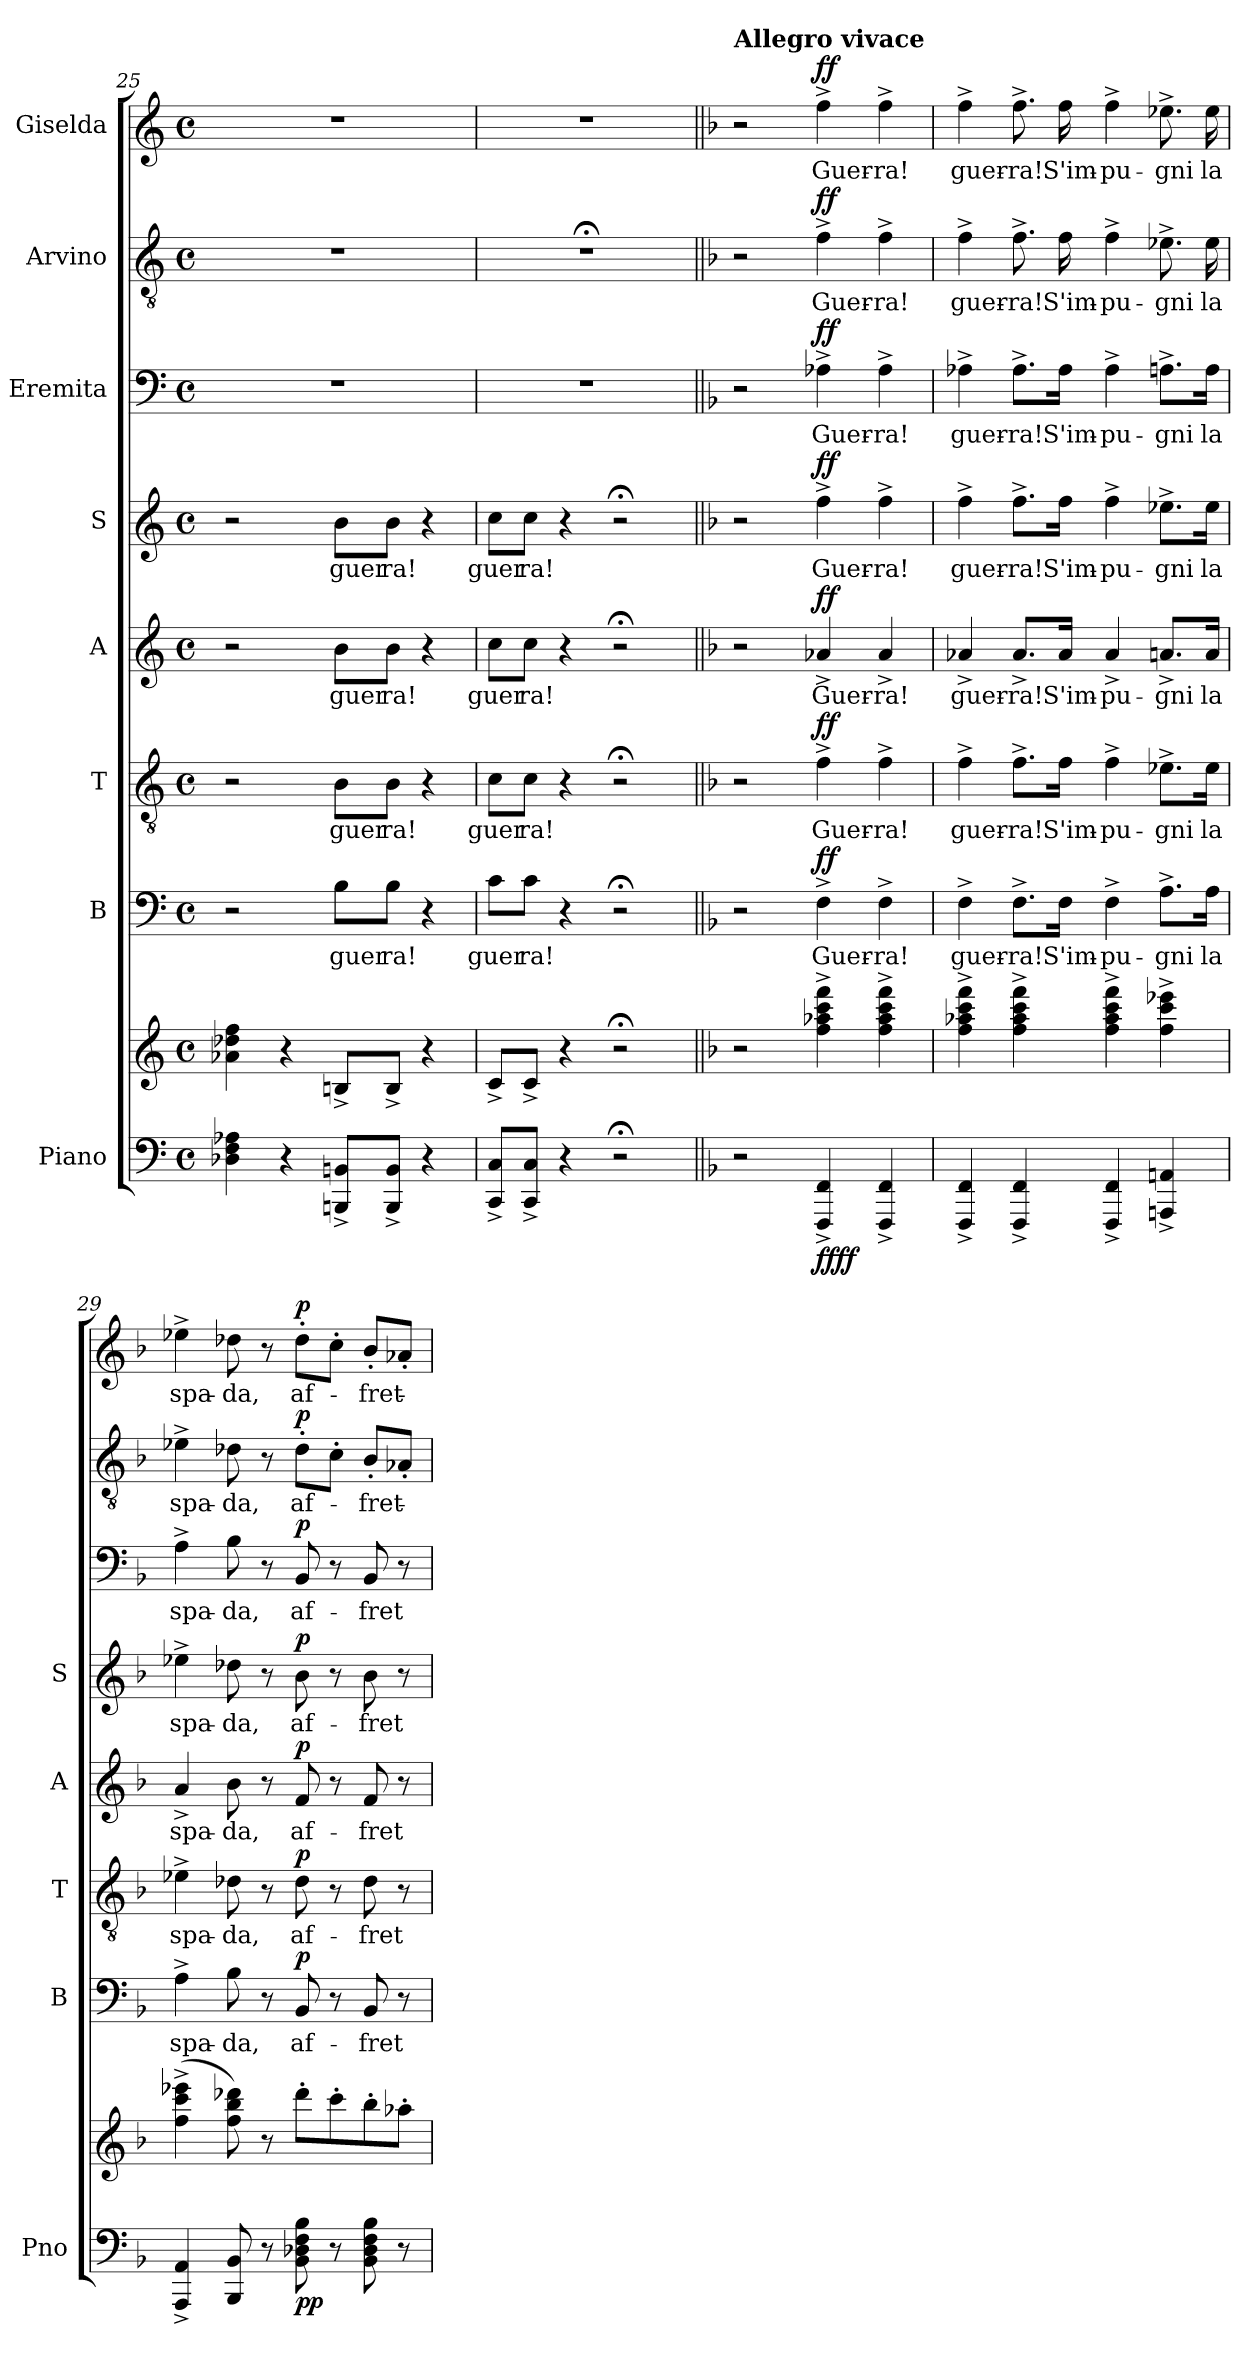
**kern	**kern	**dynam	**kern	**text	**dynam	**kern	**text	**dynam	**kern	**text	**dynam	**kern	**text	**dynam	**kern	**text	**dynam	**kern	**text	**dynam	**kern	**text	**dynam
*part8	*part8	*part8	*part7	*part7	*part7	*part6	*part6	*part6	*part5	*part5	*part5	*part4	*part4	*part4	*part3	*part3	*part3	*part2	*part2	*part2	*part1	*part1	*part1
*staff9	*staff8	*staff8/9	*staff7	*staff7	*staff7	*staff6	*staff6	*staff6	*staff5	*staff5	*staff5	*staff4	*staff4	*staff4	*staff3	*staff3	*staff3	*staff2	*staff2	*staff2	*staff1	*staff1	*staff1
*I"Piano	*	*	*I"B	*	*	*I"T	*	*	*I"A	*	*	*I"S	*	*	*I"Eremita	*	*	*I"Arvino	*	*	*I"Giselda	*	*
*I'Pno	*	*	*I'B	*	*	*I'T	*	*	*I'A	*	*	*I'S	*	*	*	*	*	*	*	*	*	*	*
*clefF4	*clefG2	*	*clefF4	*	*	*clefGv2	*	*	*clefG2	*	*	*clefG2	*	*	*clefF4	*	*	*clefGv2	*	*	*clefG2	*	*
*k[]	*k[]	*	*k[]	*	*	*k[]	*	*	*k[]	*	*	*k[]	*	*	*k[]	*	*	*k[]	*	*	*k[]	*	*
*M4/4	*M4/4	*	*M4/4	*	*	*M4/4	*	*	*M4/4	*	*	*M4/4	*	*	*M4/4	*	*	*M4/4	*	*	*M4/4	*	*
*met(c)	*met(c)	*	*met(c)	*	*	*met(c)	*	*	*met(c)	*	*	*met(c)	*	*	*met(c)	*	*	*met(c)	*	*	*met(c)	*	*
=25	=25	=25	=25	=25	=25	=25	=25	=25	=25	=25	=25	=25	=25	=25	=25	=25	=25	=25	=25	=25	=25	=25	=25
4D-X\ 4F\ 4A-X\	4a-X\ 4dd-X\ 4ff\	.	2r	.	.	2r	.	.	2r	.	.	2r	.	.	1r	.	.	1r	.	.	1r	.	.
4r	4r	.	.	.	.	.	.	.	.	.	.	.	.	.	.	.	.	.	.	.	.	.	.
8BBBn/^ 8BBn/^L	8Bn^/L	.	8B\L	guer	.	8B\L	guer	.	8b\L	guer	.	8b\L	guer	.	.	.	.	.	.	.	.	.	.
8BBB/^ 8BB/^J	8B^/J	.	8B\J	ra!	.	8B\J	ra!	.	8b\J	ra!	.	8b\J	ra!	.	.	.	.	.	.	.	.	.	.
4r	4r	.	4r	.	.	4r	.	.	4r	.	.	4r	.	.	.	.	.	.	.	.	.	.	.
=26	=26	=26	=26	=26	=26	=26	=26	=26	=26	=26	=26	=26	=26	=26	=26	=26	=26	=26	=26	=26	=26	=26	=26
8CC/^ 8C/^L	8c^/L	.	8c\L	guer	.	8c\L	guer	.	8cc\L	guer	.	8cc\L	guer	.	1r	.	.	1r;<	.	.	1r	.	.
8CC/^ 8C/^J	8c^/J	.	8c\J	ra!	.	8c\J	ra!	.	8cc\J	ra!	.	8cc\J	ra!	.	.	.	.	.	.	.	.	.	.
4r	4r	.	4r	.	.	4r	.	.	4r	.	.	4r	.	.	.	.	.	.	.	.	.	.	.
2r;<	2r;<	.	2r;<	.	.	2r;<	.	.	2r;<	.	.	2r;<	.	.	.	.	.	.	.	.	.	.	.
!!LO:PB:g=z
=27||	=27||	=27||	=27||	=27||	=27||	=27||	=27||	=27||	=27||	=27||	=27||	=27||	=27||	=27||	=27||	=27||	=27||	=27||	=27||	=27||	=27||	=27||	=27||
!!LO:REH:place=s1:a:B:fs=14:t=17
*k[b-]	*k[b-]	*	*k[b-]	*	*	*k[b-]	*	*	*k[b-]	*	*	*k[b-]	*	*	*k[b-]	*	*	*k[b-]	*	*	*k[b-]	*	*
!	!	!	!	!	!	!	!	!	!	!	!	!	!	!	!	!	!	!	!	!	!LO:TX:a:B:t=Allegro vivace	!	!
2r	2r	.	2r	.	.	2r	.	.	2r	.	.	2r	.	.	2r	.	.	2r	.	.	2r	.	.
!	!	!LO:DY:b=2	!	!	!	!	!	!	!	!	!	!	!	!	!	!	!	!	!	!	!	!	!
!	!	!LO:DY:n=1:b	!	!	!LO:DY:a	!	!	!LO:DY:a	!	!	!LO:DY:a	!	!	!LO:DY:a	!	!	!LO:DY:a	!	!	!LO:DY:a	!	!	!LO:DY:a
4FFF/^ 4FF/^	4ff\^ 4aa-X\^ 4ccc\^ 4fff\^	ff ff	4F^\	Guer-	ff	4f^\	Guer-	ff	4a-X^/	Guer-	ff	4ff^\	Guer-	ff	4A-X^\	Guer-	ff	4f^\	Guer-	ff	4ff^\	Guer-	ff
4FFF/^ 4FF/^	4ff\^ 4aa-\^ 4ccc\^ 4fff\^	.	4F^\	-ra!	.	4f^\	-ra!	.	4a-^/	-ra!	.	4ff^\	-ra!	.	4A-^\	-ra!	.	4f^\	-ra!	.	4ff^\	-ra!	.
=28	=28	=28	=28	=28	=28	=28	=28	=28	=28	=28	=28	=28	=28	=28	=28	=28	=28	=28	=28	=28	=28	=28	=28
4FFF/^ 4FF/^	4ff\^ 4aa-X\^ 4ccc\^ 4fff\^	.	4F^\	guer-	.	4f^\	guer-	.	4a-X^/	guer-	.	4ff^\	guer-	.	4A-X^\	guer-	.	4f^\	guer-	.	4ff^\	guer-	.
4FFF/^ 4FF/^	4ff\^ 4aa-\^ 4ccc\^ 4fff\^	.	8.F^\L	-ra!	.	8.f^\L	-ra!	.	8.a-^/L	-ra!	.	8.ff^\L	-ra!	.	8.A-^\L	-ra!	.	8.f^\	-ra!	.	8.ff^\	-ra!	.
.	.	.	16F\Jk	S'im-	.	16f\Jk	S'im-	.	16a-/Jk	S'im-	.	16ff\Jk	S'im-	.	16A-\Jk	S'im-	.	16f\	S'im-	.	16ff\	S'im-	.
4FFF/^ 4FF/^	4ff\^ 4aa-\^ 4ccc\^ 4fff\^	.	4F^\	-pu-	.	4f^\	-pu-	.	4a-^/	-pu-	.	4ff^\	-pu-	.	4A-^\	-pu-	.	4f^\	-pu-	.	4ff^\	-pu-	.
4AAAn/^ 4AAn/^	4ff\^ 4ccc\^ 4eee-X\^	.	8.A^\L	-gni	.	8.e-X^\L	-gni	.	8.an^/L	-gni	.	8.ee-X^\L	-gni	.	8.An^\L	-gni	.	8.e-X^\	-gni	.	8.ee-X^\	-gni	.
.	.	.	16A\Jk	la	.	16e-\Jk	la	.	16a/Jk	la	.	16ee-\Jk	la	.	16A\Jk	la	.	16e-\	la	.	16ee-\	la	.
=29	=29	=29	=29	=29	=29	=29	=29	=29	=29	=29	=29	=29	=29	=29	=29	=29	=29	=29	=29	=29	=29	=29	=29
4AAA/^ 4AA/^	(4ff\^ 4ccc\^ 4eee-X\^	.	4A^\	spa-	.	4e-X^\	spa-	.	4a^/	spa-	.	4ee-X^\	spa-	.	4A^\	spa-	.	4e-X^\	spa-	.	4ee-X^\	spa-	.
8BBB-/ 8BB-/	8ff\ 8bb-\ 8ddd-X\)	.	8B-\	-da,	.	8d-X\	-da,	.	8b-\	-da,	.	8dd-X\	-da,	.	8B-\	-da,	.	8d-X\	-da,	.	8dd-X\	-da,	.
8r	8r	.	8r	.	.	8r	.	.	8r	.	.	8r	.	.	8r	.	.	8r	.	.	8r	.	.
!	!	!LO:DY:b=2	!	!	!	!	!	!	!	!	!	!	!	!	!	!	!	!	!	!	!	!	!
!	!	!LO:DY:n=1:b	!	!	!LO:DY:a	!	!	!LO:DY:a	!	!	!LO:DY:a	!	!	!LO:DY:a	!	!	!LO:DY:a	!	!	!LO:DY:a	!	!	!LO:DY:a
8BB-\ 8D-X\ 8F\ 8B-\	8ddd-'\L	p p	8BB-/	af-	p	8d-\	af-	p	8f/	af-	p	8b-\	af-	p	8BB-/	af-	p	8d-'\L	af-	p	8dd-'\L	af-	p
8r	8ccc'\	.	8r	.	.	8r	.	.	8r	.	.	8r	.	.	8r	.	.	8c'\J	.	.	8cc'\J	.	.
8BB-\ 8D-\ 8F\ 8B-\	8bb-'\	.	8BB-/	-fret-	.	8d-\	-fret-	.	8f/	-fret-	.	8b-\	-fret-	.	8BB-/	-fret-	.	8B-'/L	-fret-	.	8b-'/L	-fret-	.
8r	8aa-X'\J	.	8r	.	.	8r	.	.	8r	.	.	8r	.	.	8r	.	.	8A-X'/J	.	.	8a-X'/J	.	.
=	=	=	=	=	=	=	=	=	=	=	=	=	=	=	=	=	=	=	=	=	=	=	=
*-	*-	*-	*-	*-	*-	*-	*-	*-	*-	*-	*-	*-	*-	*-	*-	*-	*-	*-	*-	*-	*-	*-	*-
